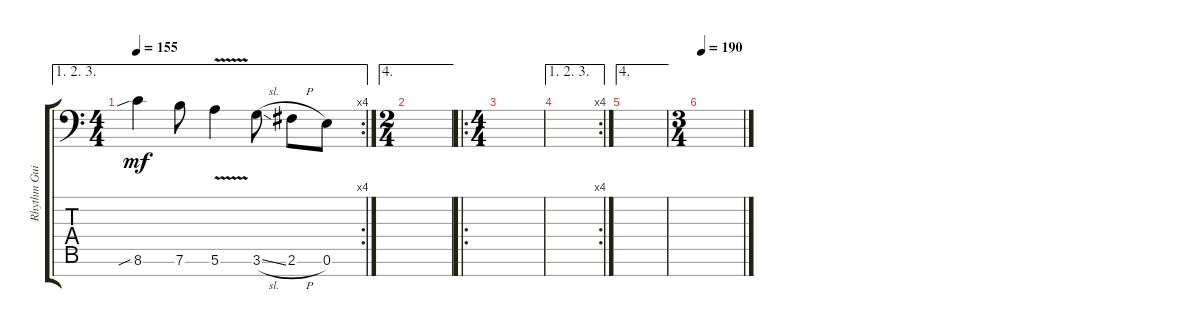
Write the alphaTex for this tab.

\track ("Rhythm Guitar L" "Rhythm Gui") {instrument distortionguitar}
\staff {score tabs}
\tuning (E4 B3 G3 D3 A2 E2 A1) {hide}
\ae (1 2 3)
\rc 4
\ts (4 4)
\tempo 155
\clef f4
\ks c
8.6{sib}.4{dy mf} 7.6.8 5.6{v}.4 3.6{sl}.8 2.6{h}.8 0.6.8 |
\ae 4
\ts (2 4)
|
\ro
\ts (4 4)
|
\ae (1 2 3)
\rc 4
|
\ae 4
|
\ts (3 4)
\tempo 190
